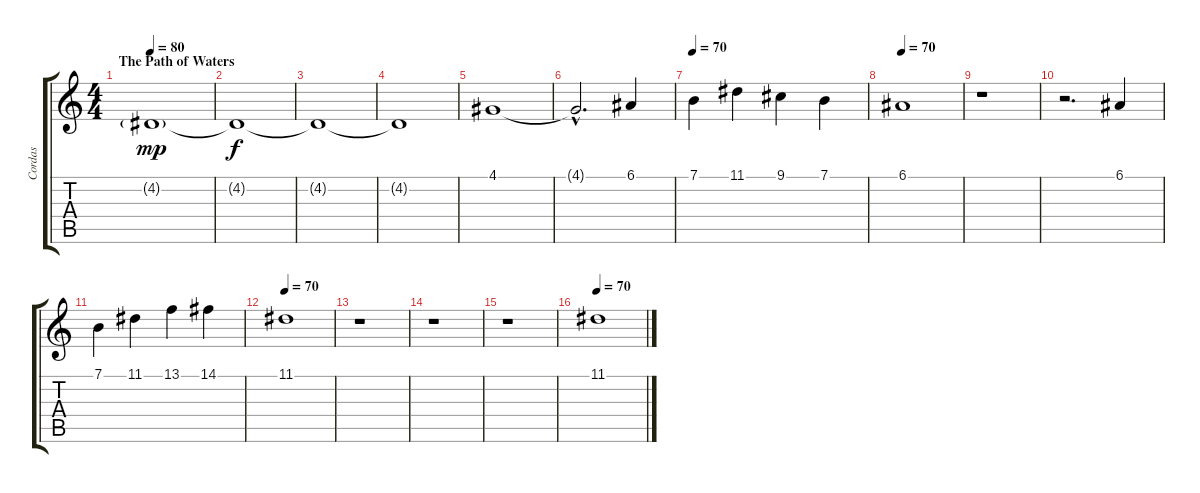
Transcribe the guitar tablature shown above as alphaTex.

\track ("Cordas" "Cordas") {instrument stringensemble1}
\staff {score tabs}
\tuning (E4 B3 G3 D3 A2 E2) {hide}
\ts (4 4)
\section ("" "The Path of Waters")
\tempo 80
\clef g2
\ks c
4.2{g}.1{dy mp} |
4.2{t}.1{dy f} |
4.2{t}.1 |
4.2{t}.1 |
4.1.1 |
4.1{hac t}.2{d} 6.1.4 |
\tempo 70
7.1.4 11.1.4 9.1.4 7.1.4 |
\tempo 70
6.1.1 |
r.1 |
r.2{d} 6.1.4 |
7.1.4 11.1.4 13.1.4 14.1.4 |
\tempo 70
11.1.1 |
r.1 |
r.1 |
r.1 |
\tempo 70
11.1.1
